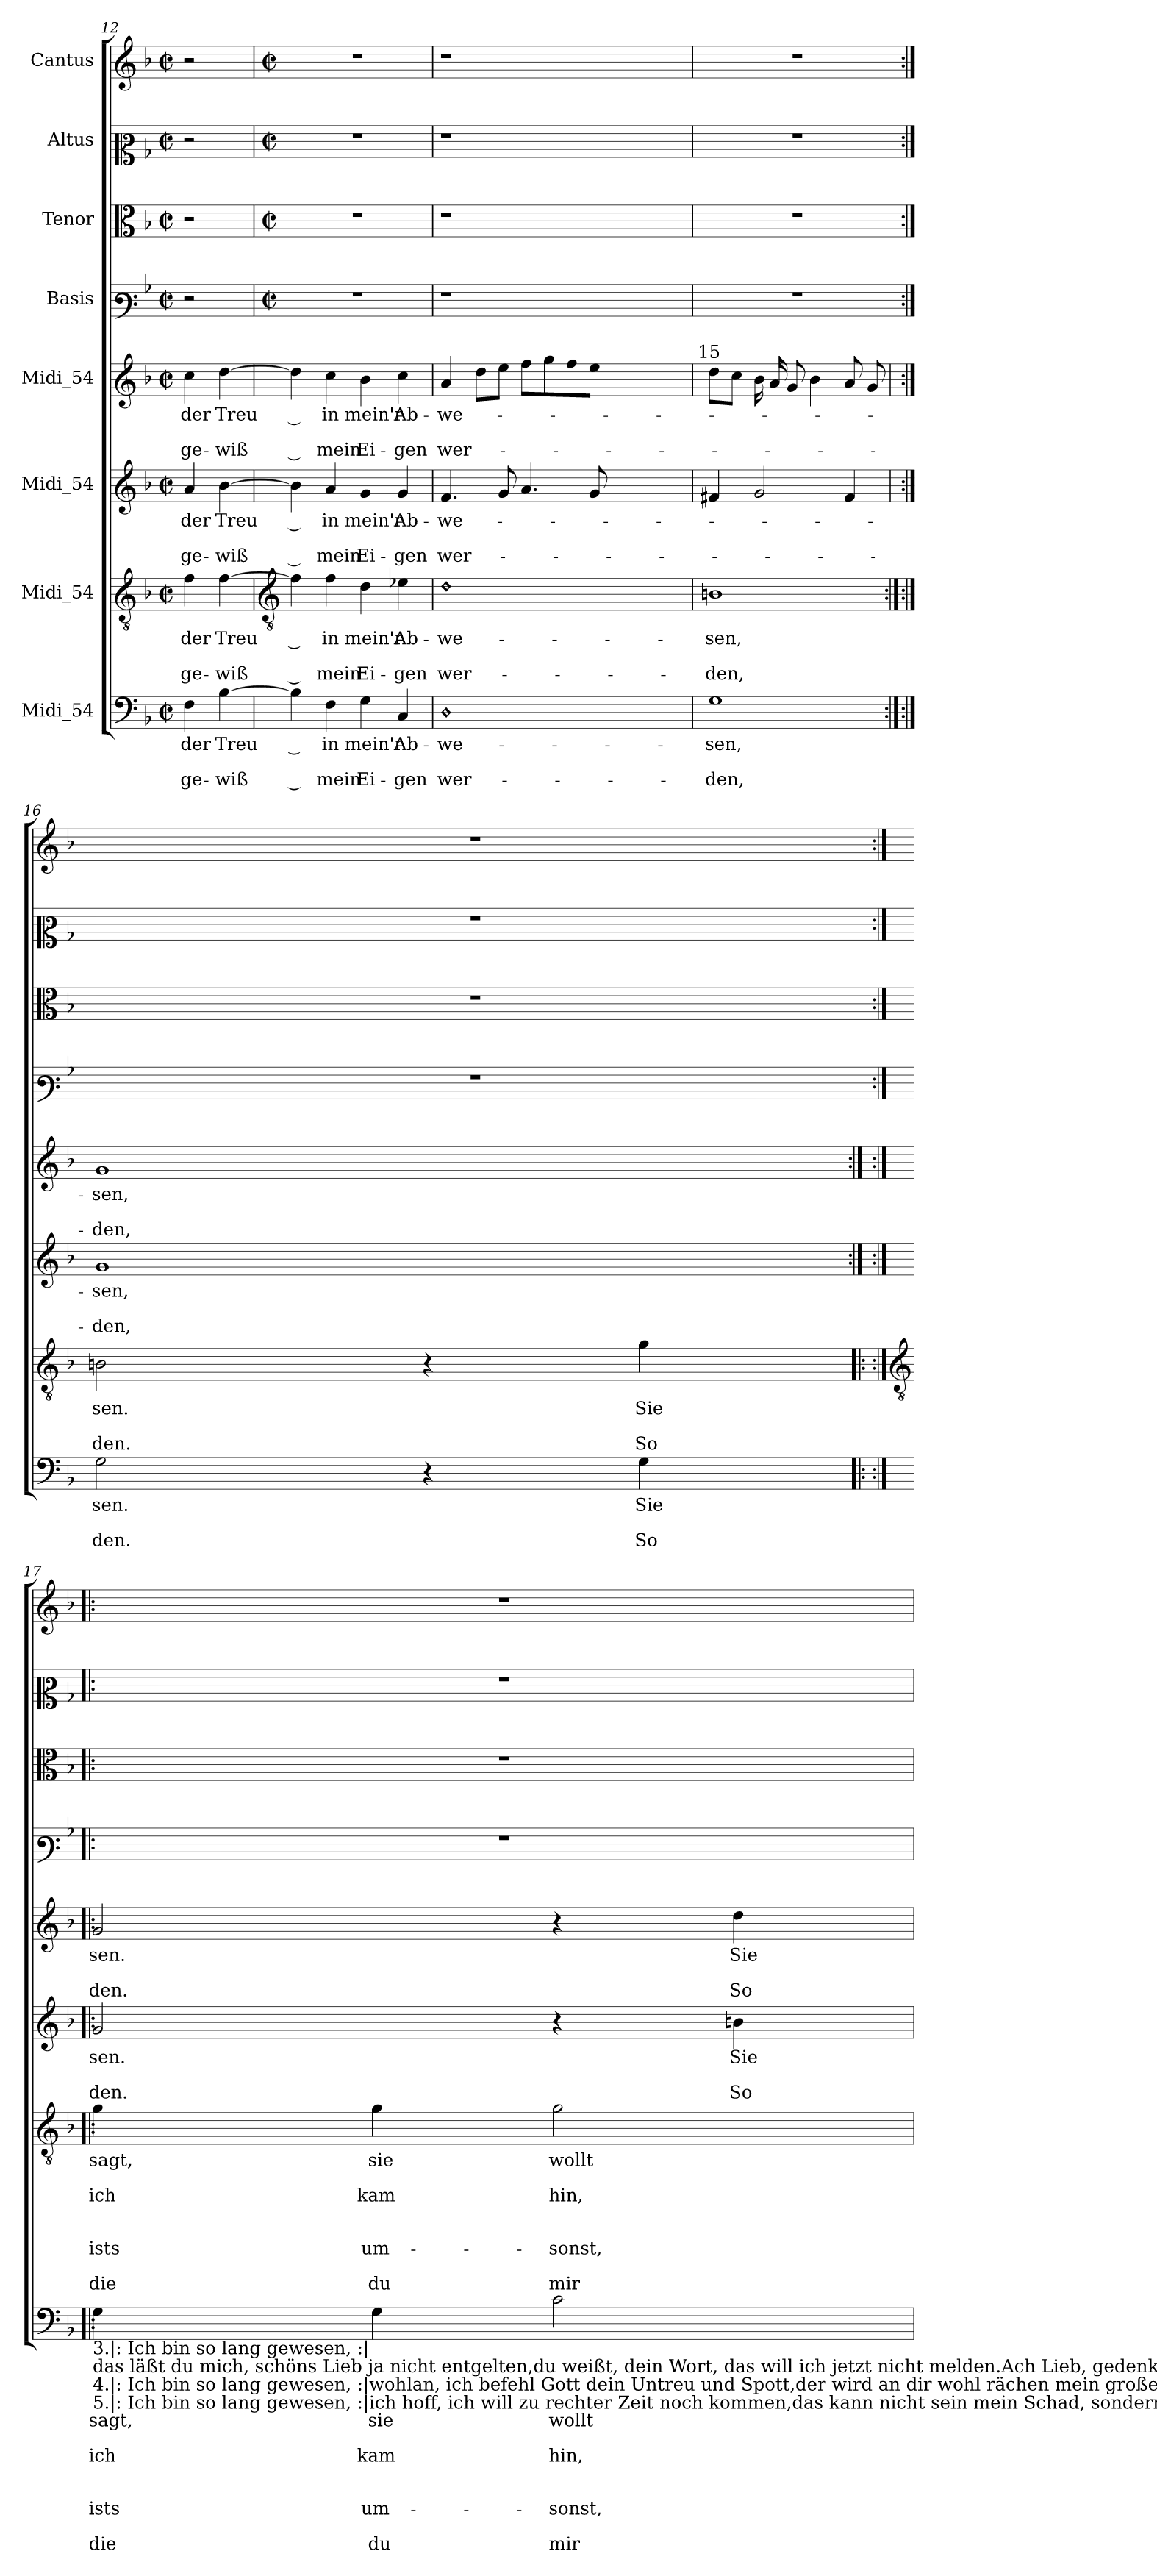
**kern	**text	**text	**text	**text	**text	**text	**text	**text	**kern	**text	**text	**text	**text	**text	**text	**text	**text	**kern	**text	**text	**text	**kern	**text	**text	**text	**kern	**kern	**kern	**kern
*part8	*part8	*part8	*part8	*part8	*part8	*part8	*part8	*part8	*part7	*part7	*part7	*part7	*part7	*part7	*part7	*part7	*part7	*part6	*part6	*part6	*part6	*part5	*part5	*part5	*part5	*part4	*part3	*part2	*part1
*staff8	*staff8	*staff8	*staff8	*staff8	*staff8	*staff8	*staff8	*staff8	*staff7	*staff7	*staff7	*staff7	*staff7	*staff7	*staff7	*staff7	*staff7	*staff6	*staff6	*staff6	*staff6	*staff5	*staff5	*staff5	*staff5	*staff4	*staff3	*staff2	*staff1
*I"Midi_54	*	*	*	*	*	*	*	*	*I"Midi_54	*	*	*	*	*	*	*	*	*I"Midi_54	*	*	*	*I"Midi_54	*	*	*	*I"Basis	*I"Tenor	*I"Altus	*I"Cantus
*clefF4	*	*	*	*	*	*	*	*	*clefGv2	*	*	*	*	*	*	*	*	*clefG2	*	*	*	*clefG2	*	*	*	*clefF3	*clefC3	*clefC2	*clefG2
*k[b-]	*	*	*	*	*	*	*	*	*k[b-]	*	*	*	*	*	*	*	*	*k[b-]	*	*	*	*k[b-]	*	*	*	*k[b-]	*k[b-]	*k[b-]	*k[b-]
*F:	*	*	*	*	*	*	*	*	*F:	*	*	*	*	*	*	*	*	*F:	*	*	*	*F:	*	*	*	*F:	*F:	*F:	*F:
*M2/2	*	*	*	*	*	*	*	*	*M2/2	*	*	*	*	*	*	*	*	*M2/2	*	*	*	*M2/2	*	*	*	*M2/2	*M2/2	*M2/2	*M2/2
*met(c|)	*	*	*	*	*	*	*	*	*met(c|)	*	*	*	*	*	*	*	*	*met(c|)	*	*	*	*met(c|)	*	*	*	*met(c|)	*met(c|)	*met(c|)	*met(c|)
=12	=12	=12	=12	=12	=12	=12	=12	=12	=12	=12	=12	=12	=12	=12	=12	=12	=12	=12	=12	=12	=12	=12	=12	=12	=12	=12	=12	=12	=12
!	!LO:LY:b	!	!LO:LY:b	!	!	!	!	!	!	!LO:LY:b	!	!LO:LY:b	!	!	!	!	!	!	!LO:LY:b	!	!LO:LY:b	!	!LO:LY:b	!	!LO:LY:b	!	!	!	!
4F	der	.	ge-	.	.	.	.	.	4f	der	.	ge-	.	.	.	.	.	4a	der	.	ge-	4cc	der	.	ge-	2r	2r	2r	2r
!	!LO:LY:b	!	!LO:LY:b	!	!	!	!	!	!	!LO:LY:b	!	!LO:LY:b	!	!	!	!	!	!	!LO:LY:b	!	!LO:LY:b	!	!LO:LY:b	!	!LO:LY:b	!	!	!	!
[4B-	-Treu	.	wiß	.	.	.	.	.	[4f	-Treu	.	wiß	.	.	.	.	.	[4b-	-Treu	.	wiß	[4dd	-Treu	.	wiß	.	.	.	.
!!LO:LB:g=z
=13	=13	=13	=13	=13	=13	=13	=13	=13	=13	=13	=13	=13	=13	=13	=13	=13	=13	=13	=13	=13	=13	=13	=13	=13	=13	=13	=13	=13	=13
*	*	*	*	*	*	*	*	*	*clefGv2	*	*	*	*	*	*	*	*	*	*	*	*	*	*	*	*	*	*	*	*
*	*	*	*	*	*	*	*	*	*	*	*	*	*	*	*	*	*	*	*	*	*	*	*	*	*	*M2/2	*M2/2	*M2/2	*M2/2
*	*	*	*	*	*	*	*	*	*	*	*	*	*	*	*	*	*	*	*	*	*	*	*	*	*	*met(c|)	*met(c|)	*met(c|)	*met(c|)
!	!LO:LY:b	!	!LO:LY:b	!	!	!	!	!	!	!LO:LY:b	!	!LO:LY:b	!	!	!	!	!	!	!LO:LY:b	!	!LO:LY:b	!	!LO:LY:b	!	!LO:LY:b	!	!	!	!
4B-]	__	.	__	.	.	.	.	.	4f]	__	.	__	.	.	.	.	.	4b-]	__	.	__	4dd]	__	.	__	1r	1r	1r	1r
!	!LO:LY:b	!	!LO:LY:b	!	!	!	!	!	!	!LO:LY:b	!	!LO:LY:b	!	!	!	!	!	!	!LO:LY:b	!	!LO:LY:b	!	!LO:LY:b	!	!LO:LY:b	!	!	!	!
4F	in	.	mein	.	.	.	.	.	4f	in	.	mein	.	.	.	.	.	4a	in	.	mein	4cc	in	.	mein	.	.	.	.
!	!LO:LY:b	!	!LO:LY:b	!	!	!	!	!	!	!LO:LY:b	!	!LO:LY:b	!	!	!	!	!	!	!LO:LY:b	!	!LO:LY:b	!	!LO:LY:b	!	!LO:LY:b	!	!	!	!
4G	mein'r	.	Ei-	.	.	.	.	.	4d	mein'r	.	Ei-	.	.	.	.	.	4g	mein'r	.	Ei-	4b-	mein'r	.	Ei-	.	.	.	.
!	!LO:LY:b	!	!LO:LY:b	!	!	!	!	!	!	!LO:LY:b	!	!LO:LY:b	!	!	!	!	!	!	!LO:LY:b	!	!LO:LY:b	!	!LO:LY:b	!	!LO:LY:b	!	!	!	!
4C	-Ab-	.	-gen	.	.	.	.	.	4e-X	-Ab-	.	-gen	.	.	.	.	.	4g	-Ab-	.	-gen	4cc	-Ab-	.	-gen	.	.	.	.
=14	=14	=14	=14	=14	=14	=14	=14	=14	=14	=14	=14	=14	=14	=14	=14	=14	=14	=14	=14	=14	=14	=14	=14	=14	=14	=14	=14	=14	=14
!LO:N:head=diamond	!LO:LY:b	!	!LO:LY:b	!	!	!	!	!	!LO:N:head=diamond	!LO:LY:b	!	!LO:LY:b	!	!	!	!	!	!	!LO:LY:b	!	!LO:LY:b	!	!LO:LY:b	!	!LO:LY:b	!	!	!	!
0D	we-	.	-wer-	.	.	.	.	.	0d	we-	.	-wer-	.	.	.	.	.	4.f	we-	.	-wer-	4a	we-	.	-wer-	1r	1r	1r	1r
.	.	.	.	.	.	.	.	.	.	.	.	.	.	.	.	.	.	.	.	.	.	8ddL	.	.	.	.	.	.	.
.	.	.	.	.	.	.	.	.	.	.	.	.	.	.	.	.	.	8g	.	.	.	8eeJ	.	.	.	.	.	.	.
.	.	.	.	.	.	.	.	.	.	.	.	.	.	.	.	.	.	4.a	.	.	.	8ffL	.	.	.	.	.	.	.
.	.	.	.	.	.	.	.	.	.	.	.	.	.	.	.	.	.	.	.	.	.	8gg	.	.	.	.	.	.	.
.	.	.	.	.	.	.	.	.	.	.	.	.	.	.	.	.	.	.	.	.	.	8ff	.	.	.	.	.	.	.
.	.	.	.	.	.	.	.	.	.	.	.	.	.	.	.	.	.	8g	.	.	.	8eeJ	.	.	.	.	.	.	.
.	.	.	.	.	.	.	.	.	.	.	.	.	.	.	.	.	.	1ryy	.	.	.	1ryy	.	.	.	1ryy	1ryy	1ryy	1ryy
=15	=15	=15	=15	=15	=15	=15	=15	=15	=15	=15	=15	=15	=15	=15	=15	=15	=15	=15	=15	=15	=15	=15	=15	=15	=15	=15	=15	=15	=15
!	!	!	!	!	!	!	!	!	!	!	!	!	!	!	!	!	!	!	!	!	!	!LO:TX:a:cj:t=15	!	!	!	!	!	!	!
!	!LO:LY:b	!	!LO:LY:b	!	!	!	!	!	!	!LO:LY:b	!	!LO:LY:b	!	!	!	!	!	!	!	!	!	!	!	!	!	!	!	!	!
1G	-sen,	.	den,	.	.	.	.	.	1Bn	-sen,	.	den,	.	.	.	.	.	4f#X	.	.	.	8ddL	.	.	.	1r	1r	1r	1r
.	.	.	.	.	.	.	.	.	.	.	.	.	.	.	.	.	.	.	.	.	.	8ccJ	.	.	.	.	.	.	.
.	.	.	.	.	.	.	.	.	.	.	.	.	.	.	.	.	.	2g	.	.	.	16b-LL	.	.	.	.	.	.	.
.	.	.	.	.	.	.	.	.	.	.	.	.	.	.	.	.	.	.	.	.	.	16a	.	.	.	.	.	.	.
.	.	.	.	.	.	.	.	.	.	.	.	.	.	.	.	.	.	.	.	.	.	8gJ	.	.	.	.	.	.	.
.	.	.	.	.	.	.	.	.	.	.	.	.	.	.	.	.	.	.	.	.	.	4b-	.	.	.	.	.	.	.
.	.	.	.	.	.	.	.	.	.	.	.	.	.	.	.	.	.	4f#	.	.	.	8aL	.	.	.	.	.	.	.
.	.	.	.	.	.	.	.	.	.	.	.	.	.	.	.	.	.	.	.	.	.	8gJ	.	.	.	.	.	.	.
=16:|!	=16:|!	=16:|!	=16:|!	=16:|!	=16:|!	=16:|!	=16:|!	=16:|!	=16:|!	=16:|!	=16:|!	=16:|!	=16:|!	=16:|!	=16:|!	=16:|!	=16:|!	=16	=16:|!	=16:|!	=16:|!	=16	=16:|!	=16:|!	=16:|!	=16:|!	=16:|!	=16:|!	=16:|!
!	!LO:LY:b	!	!LO:LY:b	!	!	!	!	!	!	!LO:LY:b	!	!LO:LY:b	!	!	!	!	!	!	!LO:LY:b	!	!LO:LY:b	!	!LO:LY:b	!	!LO:LY:b	!	!	!	!
2G	sen.	.	den.	.	.	.	.	.	2Bn	sen.	.	den.	.	.	.	.	.	1g	-sen,	.	den,	1g	-sen,	.	den,	1r	1r	1r	1r
4r	.	.	.	.	.	.	.	.	4r	.	.	.	.	.	.	.	.	.	.	.	.	.	.	.	.	.	.	.	.
!	!LO:LY:b	!	!LO:LY:b	!	!	!	!	!	!	!LO:LY:b	!	!LO:LY:b	!	!	!	!	!	!	!	!	!	!	!	!	!	!	!	!	!
4G	Sie	.	So	.	.	.	.	.	4g	Sie	.	So	.	.	.	.	.	.	.	.	.	.	.	.	.	.	.	.	.
!!LO:LB:g=z
=17!|:	=17!|:	=17!|:	=17!|:	=17!|:	=17!|:	=17!|:	=17!|:	=17!|:	=17!|:	=17!|:	=17!|:	=17!|:	=17!|:	=17!|:	=17!|:	=17!|:	=17!|:	=17:|!	=17!|:	=17!|:	=17!|:	=17:|!	=17!|:	=17!|:	=17!|:	=17!|:	=17!|:	=17!|:	=17!|:
*	*	*	*	*	*	*	*	*	*clefGv2	*	*	*	*	*	*	*	*	*	*	*	*	*	*	*	*	*	*	*	*
!LO:TX:b:t=3.|&colon; Ich bin so lang gewesen, &colon;|	!	!	!	!	!	!	!	!	!	!	!	!	!	!	!	!	!	!	!	!	!	!	!	!	!	!	!	!	!
!LO:TX:b:t=das läßt du mich, schöns Lieb ja nicht entgelten,du weißt, dein Wort, das will ich jetzt nicht melden.Ach Lieb, gedenk, mein Herz nicht kränk,was du versprochen.Dein falsche Dück durch Ungelücksonst wird gerochen.	!	!	!	!	!	!	!	!	!	!	!	!	!	!	!	!	!	!	!	!	!	!	!	!	!	!	!	!	!
!LO:TX:b:t=4.|&colon; Ich bin so lang gewesen, &colon;|wohlan, ich befehl Gott dein Untreu und Spott,der wird an dir wohl rächen mein große Not,weil du nicht willt, mir als gleich gilt,ich acht es auch klein.Unglück ist mein, der Schad wird dein,glaub mir, gewiß sein.	!	!	!	!	!	!	!	!	!	!	!	!	!	!	!	!	!	!	!	!	!	!	!	!	!	!	!	!	!
!LO:TX:b:t=5.|&colon; Ich bin so lang gewesen, &colon;|ich hoff, ich will zu rechter Zeit noch kommen,das kann nicht sein mein Schad, sondern mein Frommen.Ich hoff der Zeit, die mich erfreut,das magst ermessen.Fahr immer hin, ob ich schon binzu lang gewesen.	!	!	!	!	!	!	!	!	!	!	!	!	!	!	!	!	!	!	!	!	!	!	!	!	!	!	!	!	!
!	!LO:LY:b	!	!LO:LY:b	!	!	!LO:LY:b	!	!LO:LY:b	!	!LO:LY:b	!	!LO:LY:b	!	!	!LO:LY:b	!	!LO:LY:b	!	!LO:LY:b	!	!LO:LY:b	!	!LO:LY:b	!	!LO:LY:b	!	!	!	!
4G	sagt,	.	ich	.	.	ists	.	die	4g	sagt,	.	ich	.	.	ists	.	die	2g	sen.	.	den.	2g	sen.	.	den.	1r	1r	1r	1r
!	!LO:LY:b	!	!LO:LY:b	!	!	!LO:LY:b	!	!LO:LY:b	!	!LO:LY:b	!	!LO:LY:b	!	!	!LO:LY:b	!	!LO:LY:b	!	!	!	!	!	!	!	!	!	!	!	!
4G	sie	.	kam	.	.	um-	.	-du	4g	sie	.	kam	.	.	um-	.	-du	.	.	.	.	.	.	.	.	.	.	.	.
!	!LO:LY:b	!	!LO:LY:b	!	!	!LO:LY:b	!	!LO:LY:b	!	!LO:LY:b	!	!LO:LY:b	!	!	!LO:LY:b	!	!LO:LY:b	!	!	!	!	!	!	!	!	!	!	!	!
2c	wollt	.	hin,	.	.	sonst,	.	mir	2g	wollt	.	hin,	.	.	sonst,	.	mir	4r	.	.	.	4r	.	.	.	.	.	.	.
!	!	!	!	!	!	!	!	!	!	!	!	!	!	!	!	!	!	!	!LO:LY:b	!	!LO:LY:b	!	!LO:LY:b	!	!LO:LY:b	!	!	!	!
.	.	.	.	.	.	.	.	.	.	.	.	.	.	.	.	.	.	4bn	Sie	.	So	4dd	Sie	.	So	.	.	.	.
=	=	=	=	=	=	=	=	=	=	=	=	=	=	=	=	=	=	=	=	=	=	=	=	=	=	=	=	=	=
*-	*-	*-	*-	*-	*-	*-	*-	*-	*-	*-	*-	*-	*-	*-	*-	*-	*-	*-	*-	*-	*-	*-	*-	*-	*-	*-	*-	*-	*-
